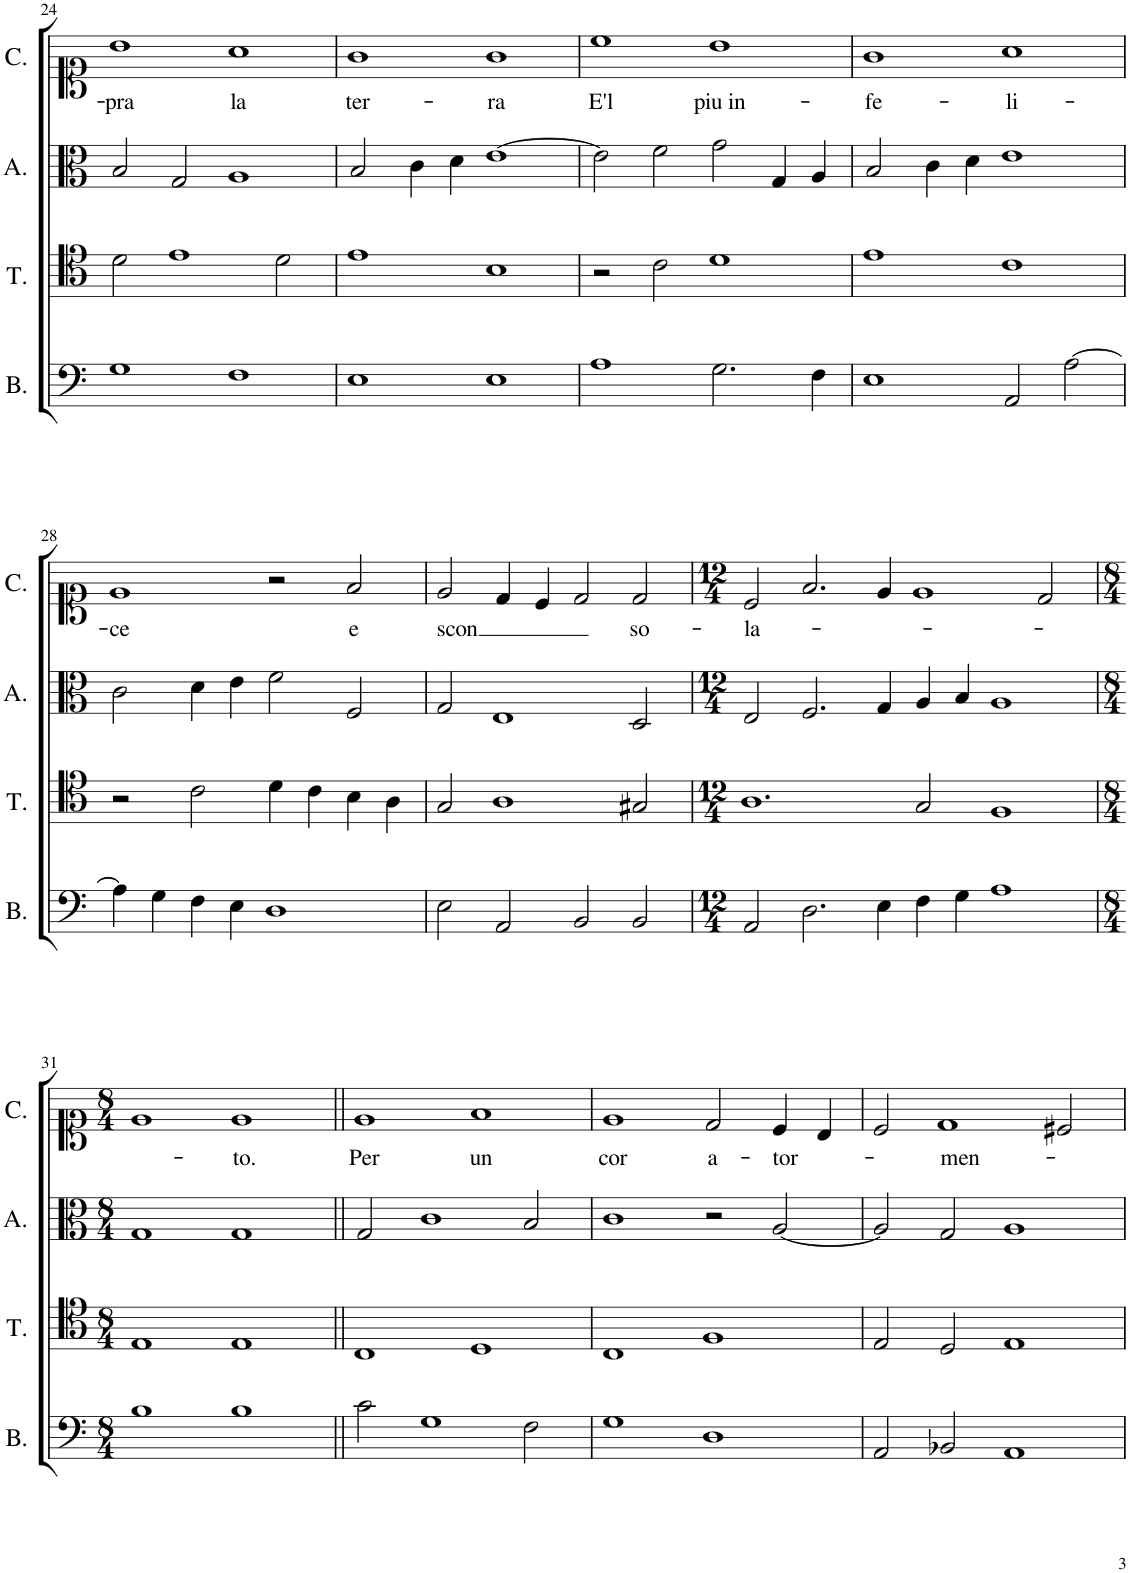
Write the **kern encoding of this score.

**kern	**kern	**kern	**kern	**text
*part4	*part3	*part2	*part1	*part1
*staff4	*staff3	*staff2	*staff1	*staff1
*I"Bassus	*I"Tenor	*I"Altus	*I"Cantus	*
*I'B.	*I'T.	*I'A.	*I'C.	*
!!LO:PB:g=z
*clefF4	*clefC4	*clefC3	*clefC1	*
*k[]	*k[]	*k[]	*k[]	*
*M8/4	*M8/4	*M8/4	*M8/4	*
=24	=24	=24	=24	=24
!	!	!	!	!LO:LY:b
1G	2d\	2B/	1b	-pra
.	1e	2G/	.	.
!	!	!	!	!LO:LY:b
1F	.	1A	1a	la
.	2d\	.	.	.
=25	=25	=25	=25	=25
!	!	!	!	!LO:LY:b
1E	1e	2B/	1g	ter-
.	.	4c\	.	.
.	.	4d\	.	.
!	!	!	!	!LO:LY:b
1E	1B	[1e	1g	-ra
=26	=26	=26	=26	=26
!	!	!	!	!LO:LY:b
1A	2r	2e\]	1cc	E'l
.	2c\	2f\	.	.
!	!	!	!	!LO:LY:b
2.G\	1d	2g\	1b	piu in-
.	.	4G/	.	.
4F\	.	4A/	.	.
=27	=27	=27	=27	=27
!	!	!	!	!LO:LY:b
1E	1e	2B/	1g	-fe-
.	.	4c\	.	.
.	.	4d\	.	.
!	!	!	!	!LO:LY:b
2AA/	1c	1e	1a	-li-
[2A\	.	.	.	.
!!LO:LB:g=z
=28	=28	=28	=28	=28
!	!	!	!	!LO:LY:b
4A\]	2r	2c\	1e	-ce
4G\	.	.	.	.
4F\	2c\	4d\	.	.
4E\	.	4e\	.	.
1D	4d\	2f\	2r	.
.	4c\	.	.	.
!	!	!	!	!LO:LY:b
.	4B\	2F/	2f/	e
.	4A\	.	.	.
=29	=29	=29	=29	=29
!	!	!	!	!LO:LY:b
2E\	2G/	2G/	2e/	scon
2AA/	1A	1E	4d/	.
.	.	.	4c/	.
2BB/	.	.	2d/	.
!	!	!	!	!LO:LY:b
2BB/	2G#X/	2D/	2d/	so-
=30	=30	=30	=30	=30
*M12/4	*M12/4	*M12/4	*M12/4	*
!	!	!	!	!LO:LY:b
2AA/	1.A	2E/	2c/	-la-
2.D\	.	2.F/	2.f/	.
4E\	.	4G/	4e/	.
4F\	2G/	4A/	1e	.
4G\	.	4B/	.	.
1A	1F	1A	.	.
.	.	.	2d/	.
!!LO:LB:g=z
=31	=31	=31	=31	=31
*M8/4	*M8/4	*M8/4	*M8/4	*
1B	1E	1G	1e	.
!	!	!	!	!LO:LY:b
1B	1E	1G	1e	-to.
=32||	=32||	=32||	=32||	=32||
!	!	!	!	!LO:LY:b
2c\	1C	2G/	1e	Per
1G	.	1c	.	.
!	!	!	!	!LO:LY:b
.	1D	.	1f	un
2F\	.	2B/	.	.
=33	=33	=33	=33	=33
!	!	!	!	!LO:LY:b
1G	1C	1c	1e	cor
!	!	!	!	!LO:LY:b
1D	1F	2r	2d/	a-
!	!	!	!	!LO:LY:b
.	.	[2A/	4c/	-tor-
.	.	.	4B/	.
=34	=34	=34	=34	=34
2AA/	2E/	2A/]	2c/	.
!	!	!	!	!LO:LY:b
2BB-X/	2D/	2G/	1d	-men-
1AA	1E	1A	.	.
.	.	.	2c#X/	.
=	=	=	=	=
*-	*-	*-	*-	*-
